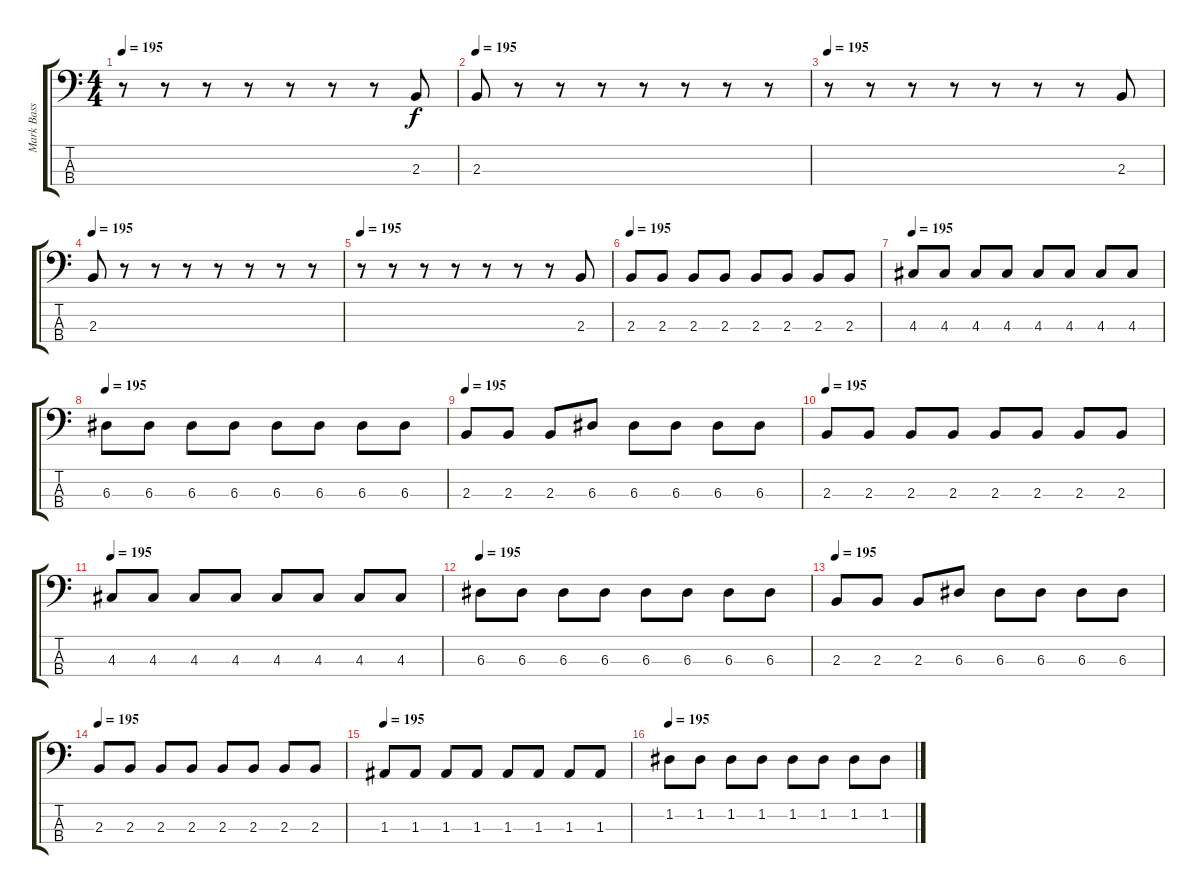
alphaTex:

\track ("Mark Bass" "Mark Bass") {instrument electricbasspick}
\staff {score tabs}
\tuning (G2 D2 A1 E1) {hide}
\ts (4 4)
\tempo 195
\clef f4
\ks c
r.8{dy f} r.8 r.8 r.8 r.8 r.8 r.8 2.3.8 |
\tempo 195
2.3.8 r.8 r.8 r.8 r.8 r.8 r.8 r.8 |
\tempo 195
r.8 r.8 r.8 r.8 r.8 r.8 r.8 2.3.8 |
\tempo 195
2.3.8 r.8 r.8 r.8 r.8 r.8 r.8 r.8 |
\tempo 195
r.8 r.8 r.8 r.8 r.8 r.8 r.8 2.3.8 |
\tempo 195
2.3.8 2.3.8 2.3.8 2.3.8 2.3.8 2.3.8 2.3.8 2.3.8 |
\tempo 195
4.3.8 4.3.8 4.3.8 4.3.8 4.3.8 4.3.8 4.3.8 4.3.8 |
\tempo 195
6.3.8 6.3.8 6.3.8 6.3.8 6.3.8 6.3.8 6.3.8 6.3.8 |
\tempo 195
2.3.8 2.3.8 2.3.8 6.3.8 6.3.8 6.3.8 6.3.8 6.3.8 |
\tempo 195
2.3.8 2.3.8 2.3.8 2.3.8 2.3.8 2.3.8 2.3.8 2.3.8 |
\tempo 195
4.3.8 4.3.8 4.3.8 4.3.8 4.3.8 4.3.8 4.3.8 4.3.8 |
\tempo 195
6.3.8 6.3.8 6.3.8 6.3.8 6.3.8 6.3.8 6.3.8 6.3.8 |
\tempo 195
2.3.8 2.3.8 2.3.8 6.3.8 6.3.8 6.3.8 6.3.8 6.3.8 |
\tempo 195
2.3.8 2.3.8 2.3.8 2.3.8 2.3.8 2.3.8 2.3.8 2.3.8 |
\tempo 195
1.3.8 1.3.8 1.3.8 1.3.8 1.3.8 1.3.8 1.3.8 1.3.8 |
\tempo 195
1.2.8 1.2.8 1.2.8 1.2.8 1.2.8 1.2.8 1.2.8 1.2.8
